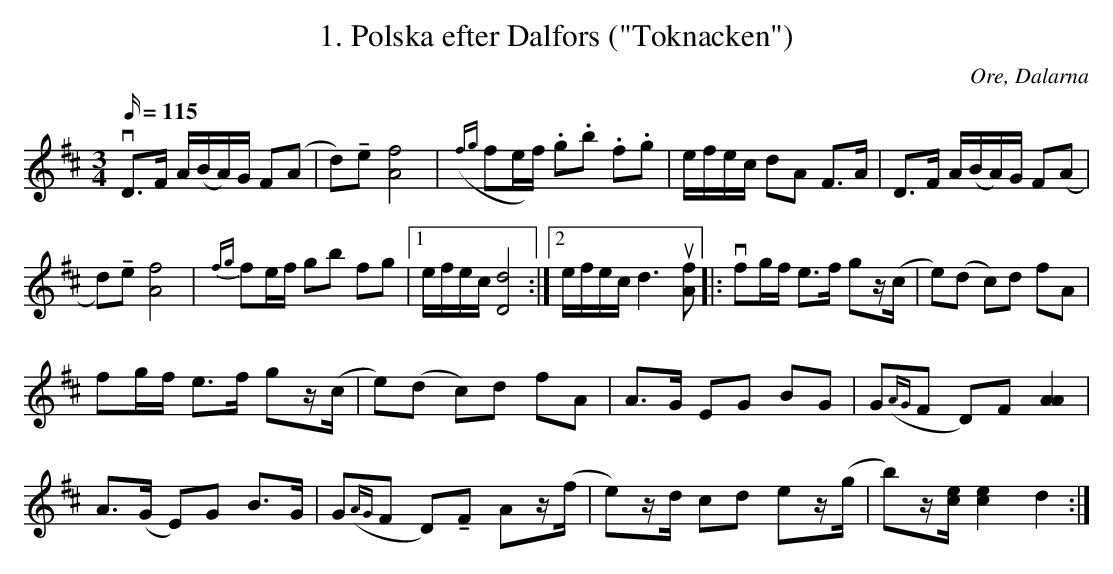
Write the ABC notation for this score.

X:1
T:1. Polska efter Dalfors \("Toknacken")
O:Ore, Dalarna
M:3/4
L:1/16
Q:115
K:D
vD3F A(BA)G F2(A2|d2)!tenuto!e2[fA]8|({fg}f2ef) .g2.b2 .f2.g2|efec d2A2 F3A|D3F A(BA)G F2(A2|
d2)!tenuto!e2[fA]8|{fg}f2ef g2b2 f2g2|1efec[dD]8:|2efecd6u[fA]2|:vf2gf e3f g2z(c|e2)(d2 c2)d2 f2A2|
f2gf e3f g2z(c|e2)(d2 c2)d2 f2A2|A3G E2G2 B2G2|G2({AG}F2 D2)F2 [AA]4|
A3(G E2)G2 B3G|G2({AG}F2 D2)!tenuto!F2 A2z(f|e2)zd c2d2 e2z(g|b2)z[ec] [ec]4 d4:|
